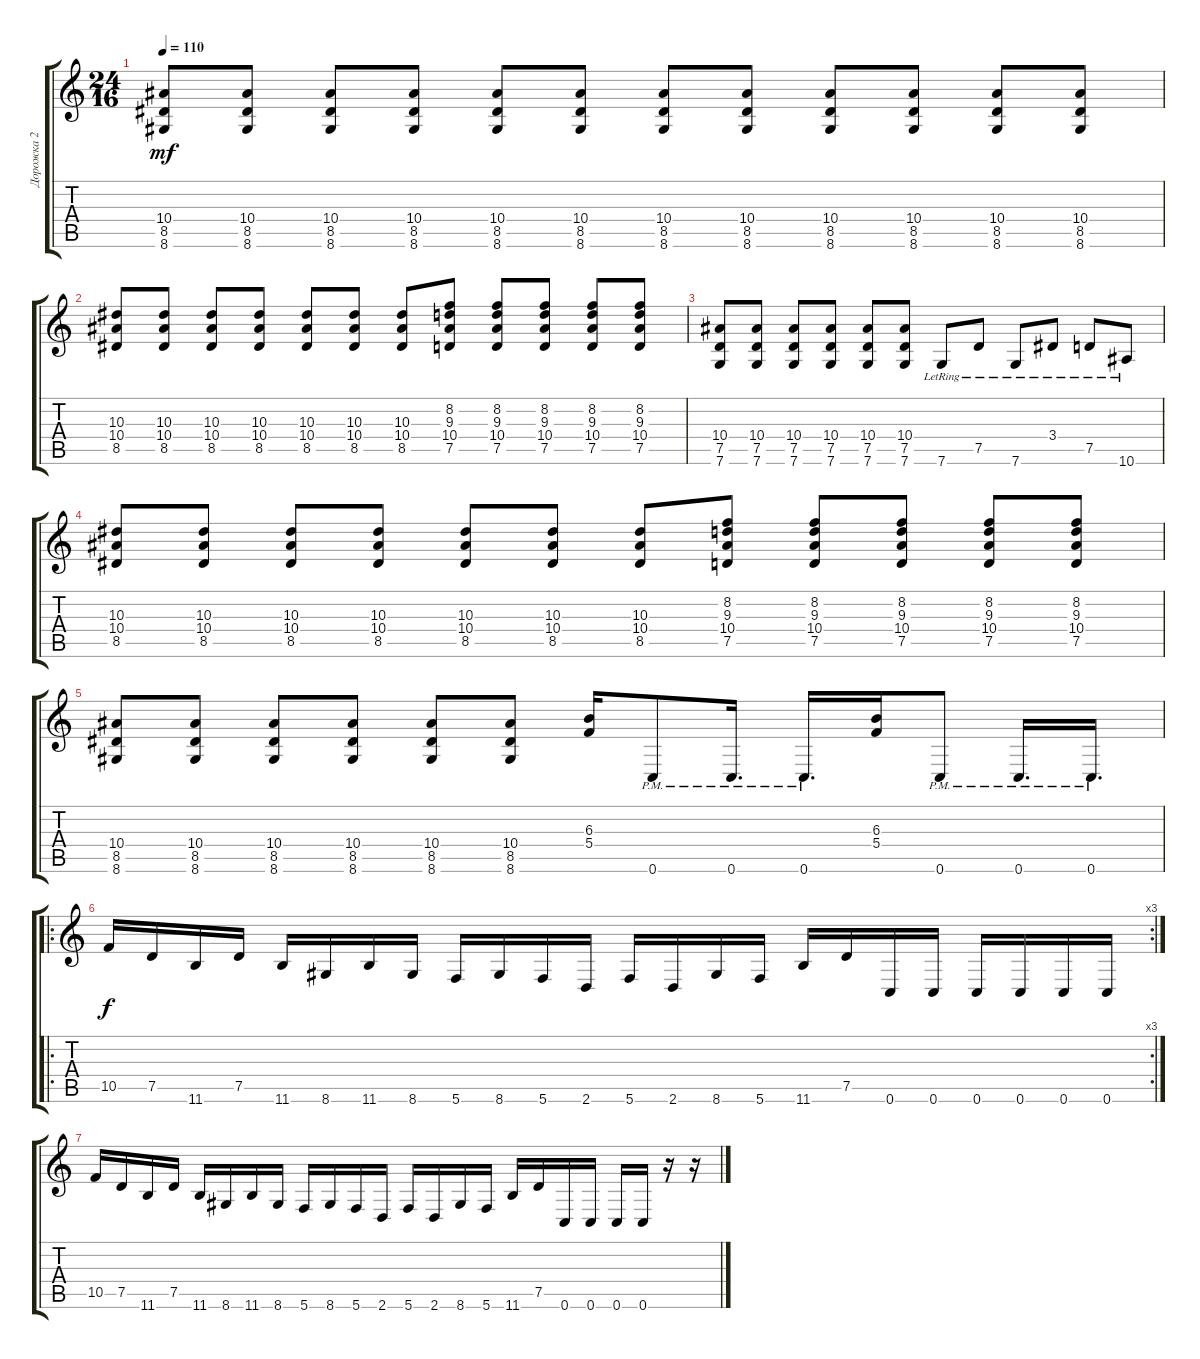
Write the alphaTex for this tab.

\track ("Дорожка 2" "Дорожка 2") {instrument overdrivenguitar}
\staff {score tabs}
\tuning (D4 A3 F3 C3 G2 C2) {hide}
\ts (24 16)
\tempo 110
\clef g2
\ks c
(10.4 8.5 8.6).8{dy mf} (10.4 8.5 8.6).8 (10.4 8.5 8.6).8 (10.4 8.5 8.6).8 (10.4 8.5 8.6).8 (10.4 8.5 8.6).8 (10.4 8.5 8.6).8 (10.4 8.5 8.6).8 (10.4 8.5 8.6).8 (10.4 8.5 8.6).8 (10.4 8.5 8.6).8 (10.4 8.5 8.6).8 |
(10.3 10.4 8.5).8{volume 14 balance 8} (10.3 10.4 8.5).8 (10.3 10.4 8.5).8 (10.3 10.4 8.5).8 (10.3 10.4 8.5).8 (10.3 10.4 8.5).8 (10.3 10.4 8.5).8 (8.2 9.3 10.4 7.5).8 (8.2 9.3 10.4 7.5).8 (8.2 9.3 10.4 7.5).8 (8.2 9.3 10.4 7.5).8 (8.2 9.3 10.4 7.5).8 |
(10.4 7.5 7.6).8{volume 16} (10.4 7.5 7.6).8 (10.4 7.5 7.6).8 (10.4 7.5 7.6).8 (10.4 7.5 7.6).8 (10.4 7.5 7.6).8 7.6{lr}.8 7.5{lr}.8 7.6{lr}.8 3.4{lr}.8 7.5{lr}.8 10.6{lr}.8 |
(10.3 10.4 8.5).8 (10.3 10.4 8.5).8 (10.3 10.4 8.5).8 (10.3 10.4 8.5).8 (10.3 10.4 8.5).8 (10.3 10.4 8.5).8 (10.3 10.4 8.5).8 (8.2 9.3 10.4 7.5).8 (8.2 9.3 10.4 7.5).8 (8.2 9.3 10.4 7.5).8 (8.2 9.3 10.4 7.5).8 (8.2 9.3 10.4 7.5).8 |
(10.4 8.5 8.6).8 (10.4 8.5 8.6).8 (10.4 8.5 8.6).8 (10.4 8.5 8.6).8 (10.4 8.5 8.6).8 (10.4 8.5 8.6).8 (6.3 5.4).16 0.6{pm}.8 0.6{pm}.16{d} 0.6{pm}.16{d} (6.3 5.4).16 0.6{pm}.8 0.6{pm}.16{d} 0.6{pm}.16{d} |
\ro
\rc 3
10.5.16{dy f} 7.5.16 11.6.16 7.5.16 11.6.16 8.6.16 11.6.16 8.6.16 5.6.16 8.6.16 5.6.16 2.6.16 5.6.16 2.6.16 8.6.16 5.6.16 11.6.16 7.5.16 0.6.16 0.6.16 0.6.16 0.6.16 0.6.16 0.6.16 |
10.5.16 7.5.16 11.6.16 7.5.16 11.6.16 8.6.16 11.6.16 8.6.16 5.6.16 8.6.16 5.6.16 2.6.16 5.6.16 2.6.16 8.6.16 5.6.16 11.6.16 7.5.16 0.6.16 0.6.16 0.6.16 0.6.16 r.16 r.16
